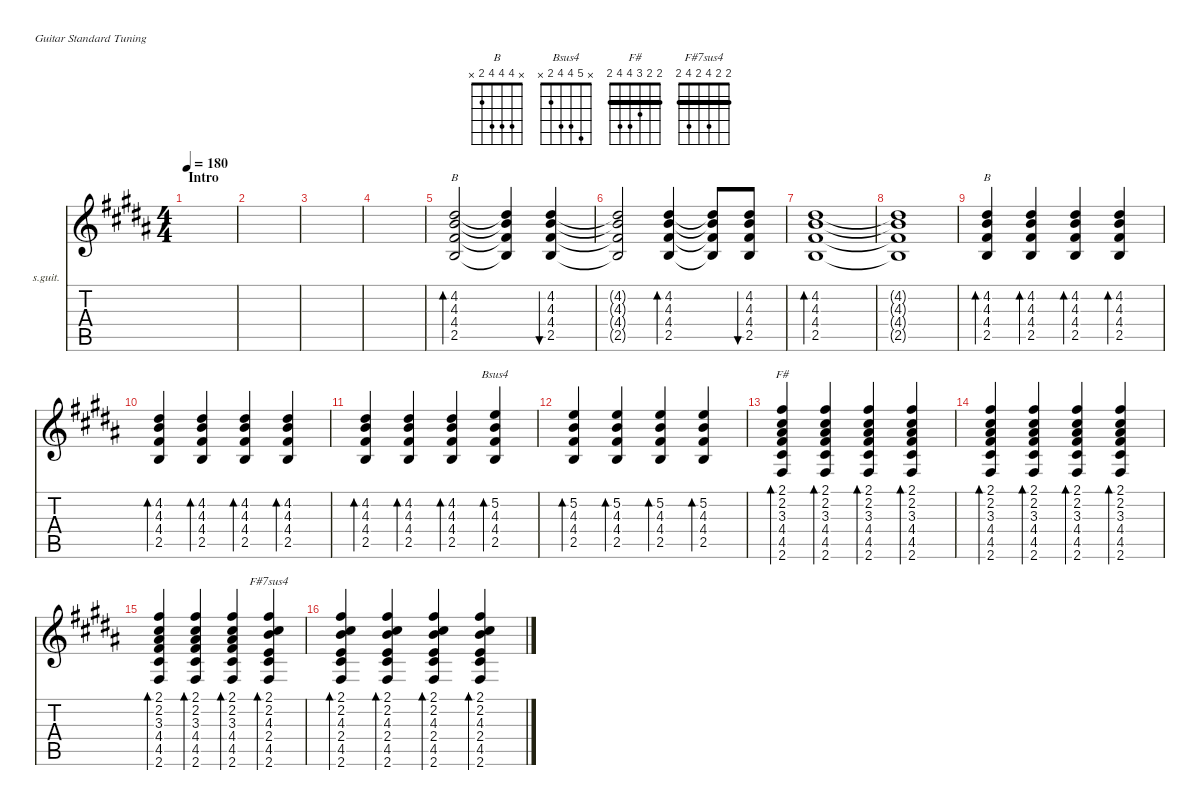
\defaultSystemsLayout 4
\hideDynamics
\bracketExtendMode nobrackets
\firstSystemTrackNameOrientation horizontal
\otherSystemsTrackNameOrientation horizontal
\track ("Guitar II" "s.guit.") {instrument acousticguitarsteel}
\staff {score tabs}
\tuning (E4 B3 G3 D3 A2 E2)
\chord ("B" x 4 4 4 2 x) {showfingering false}
\chord ("Bsus4" x 5 4 4 2 x)
\chord ("F#" 2 2 3 4 4 2) {barre (2 2)}
\chord ("F#7sus4" 2 2 4 2 4 2) {barre (2 2 2)}
\ts (4 4)
\section ("" "Intro")
\tempo 180
\clef g2
\ks b
|
|
|
|
(2.5 4.4 4.3 4.2).2{bd 30 ch "B"} (2.5{t} 4.4{t} 4.3{t} 4.2{t}).4 (2.5 4.4 4.3 4.2).4{bu 30} |
(2.5{t} 4.4{t} 4.3{t} 4.2{t}).2 (2.5 4.4 4.3 4.2).4{bd 30} (2.5{t} 4.4{t} 4.3{t} 4.2{t}).8 (2.5 4.4 4.3 4.2).8{bu 30} |
(2.5 4.4 4.3 4.2).1{bd 30} |
(2.5{t} 4.4{t} 4.3{t} 4.2{t}).1 |
(2.5 4.4 4.3 4.2).4{bd 30 ch "B" dy mp} (2.5 4.4 4.3 4.2).4{bd 30} (2.5 4.4 4.3 4.2).4{bd 30} (2.5 4.4 4.3 4.2).4{bd 30} |
(2.5 4.4 4.3 4.2).4{bd 30} (2.5 4.4 4.3 4.2).4{bd 30} (2.5 4.4 4.3 4.2).4{bd 30} (2.5 4.4 4.3 4.2).4{bd 30} |
(2.5 4.4 4.3 4.2).4{bd 30} (2.5 4.4 4.3 4.2).4{bd 30} (2.5 4.4 4.3 4.2).4{bd 30} (2.5 4.4 4.3 5.2).4{bd 30 ch "Bsus4"} |
(2.5 4.4 4.3 5.2).4{bd 30} (2.5 4.4 4.3 5.2).4{bd 30} (2.5 4.4 4.3 5.2).4{bd 30} (2.5 4.4 4.3 5.2).4{bd 30} |
(2.6 4.5 4.4 3.3 2.2 2.1).4{bd 30 ch "F#"} (2.6 4.5 4.4 3.3 2.2 2.1).4{bd 30} (2.6 4.5 4.4 3.3 2.2 2.1).4{bd 30} (2.6 4.5 4.4 3.3 2.2 2.1).4{bd 30} |
(2.6 4.5 4.4 3.3 2.2 2.1).4{bd 30} (2.6 4.5 4.4 3.3 2.2 2.1).4{bd 30} (2.6 4.5 4.4 3.3 2.2 2.1).4{bd 30} (2.6 4.5 4.4 3.3 2.2 2.1).4{bd 30} |
(2.6 4.5 4.4 3.3 2.2 2.1).4{bd 30} (2.6 4.5 4.4 3.3 2.2 2.1).4{bd 30} (2.6 4.5 4.4 3.3 2.2 2.1).4{bd 30} (2.6 4.5 2.4 4.3 2.2 2.1).4{bd 30 ch "F#7sus4"} |
(2.6 4.5 2.4 4.3 2.2 2.1).4{bd 30} (2.6 4.5 2.4 4.3 2.2 2.1).4{bd 30} (2.6 4.5 2.4 4.3 2.2 2.1).4{bd 30} (2.6 4.5 2.4 4.3 2.2 2.1).4{bd 30}
